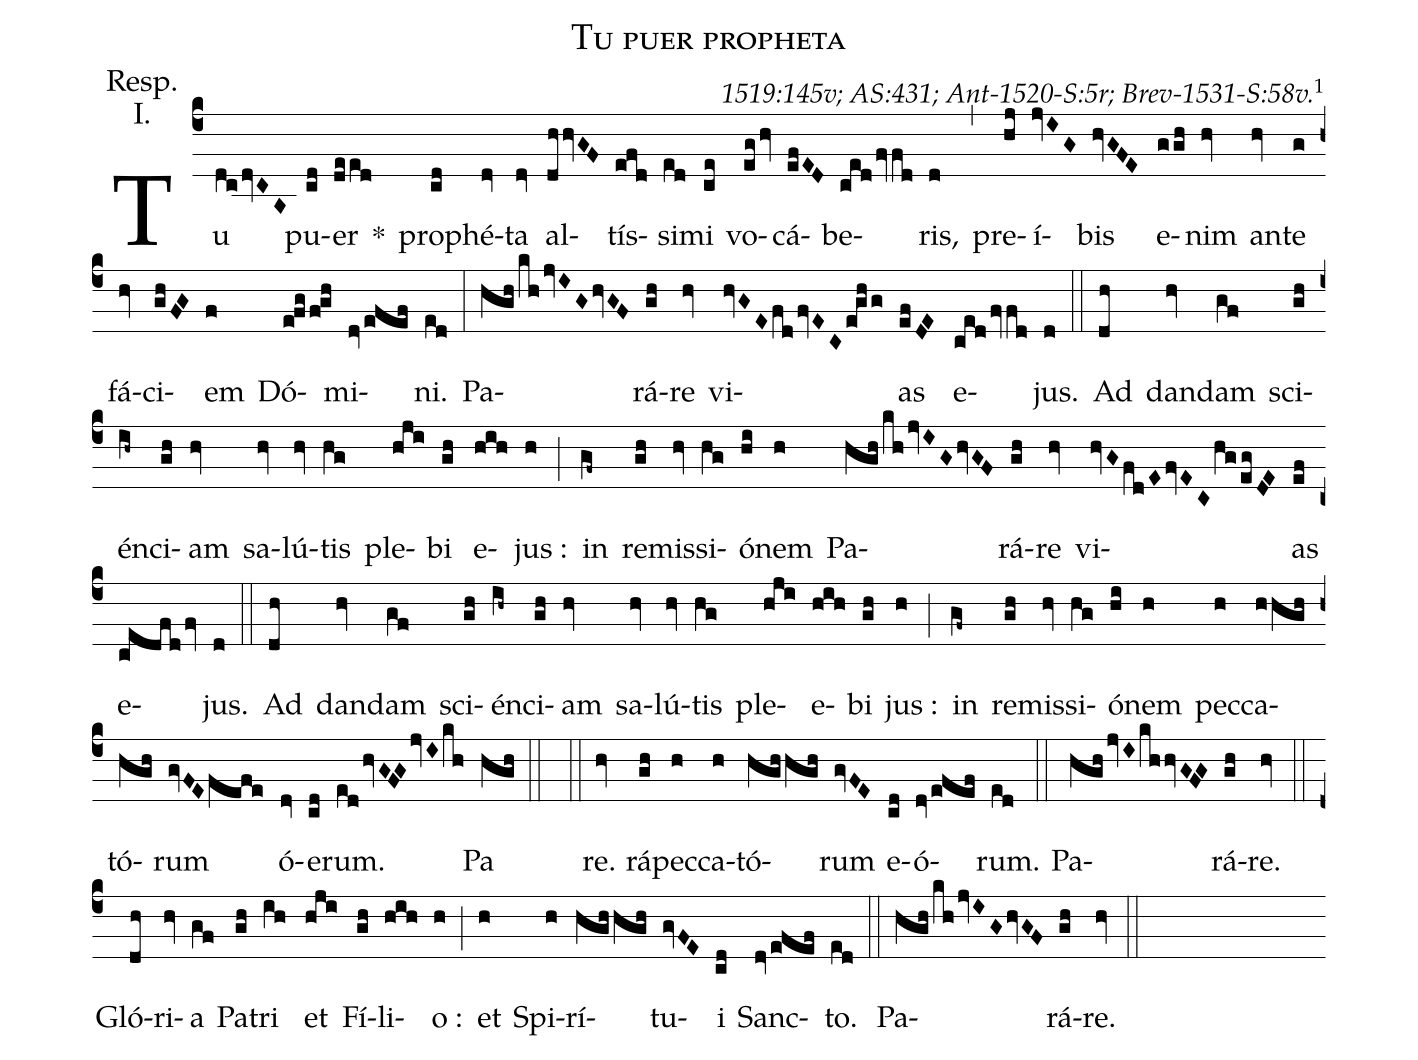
name: Tu puer propheta;
commentary: 1519:145v; AS:431; Ant-1520-S:5r; Brev-1531-S:58v.\footnote{1519:145v has no accidentals. `1517--- Rectores simul cantent versum', 1882:148.};
annotation: Resp.;
annotation: I.;
%%
(c4)
Tu(dcdvCA) pu(cd)er(deed) *() pro(cd)phé(dv)ta(dv) al(dhhvGF)tís(efd)si(ed)mi(ce) vo(eghv)cá(efED)be(cedfvfd)ris,(d) (,)
pre(hj)í(jvIG)bis(hvGFE) e(ggh)nim(hv) an(hv)te(g) fá(hv)ci(ghFG)em(f) Dó(efgfgh)mi(dvefef)ni.(ed) (:)

Pa(hghkhjvIGhvGF)rá(gh)re(hv) vi(hvGEfdfvECeghg)as(efDE) e(cedfvfd)jus.(d) (::)

Ad(dh) dan(hv)dam(gf) sci(gh)én(ih~)ci(gh)am(hv) sa(hv)lú(hv)tis(hg) ple(hji)bi(gh) e(hih)jus :(h) (;)
in(gf~) re(gh)mis(hv)si(hg)ó(hi)nem(h) Pa(hghkhjvIGhvGF)rá(gh)re(hv) vi(hvGfdEfvEChgegDE)as(ef) e(cedfdfv)jus.(d) (::)

Ad(dh) dan(hv)dam(gf) sci(gh)én(ih~)ci(gh)am(hv) sa(hv)lú(hv)tis(hg) ple(hji)e(hih)bi(gh) jus :(h) (;)
in(gf~) re(gh)mis(hv)si(hg)ó(hi)nem(h) pec(h)ca(hhgh)tó(hgh)rum(gvFEfefe) ó(dv)e(cd)rum.(edhvGFGjvIkh) Pa(hgh) (::)

(::)
re.(hv) rá(gh)pec(h)ca(h)tó(hghhgh)rum(gvFE) e(cd)ó(dvefef)rum.(ed) (::)

Pa(hghjvIkhhvGFG)rá(gh)re.(hv) (::)

Gló(dh)ri(hv)a(gf) Pa(gh)tri(ih) et(hji) Fí(gh)li(hih)o :(h) (;)
et(h) Spi(h)rí(hghhgh)tu(gvFE)i(cd) Sanc(dvefef)to.(ed) (::)

Pa(hghkhjvIGhvGF)rá(gh)re.(hv) (::)
